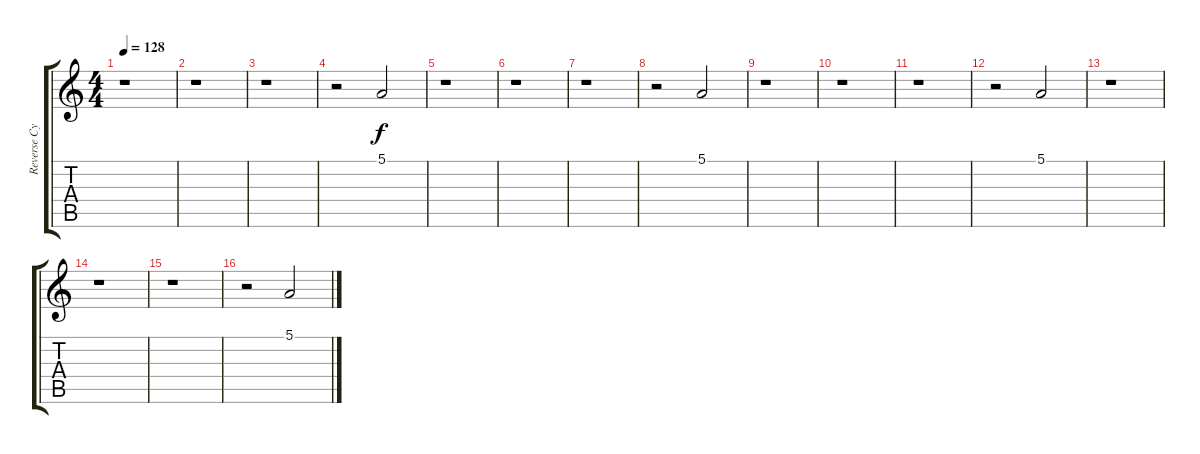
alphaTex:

\track ("Reverse Cymbal      " "Reverse Cy") {instrument reversecymbal}
\staff {score tabs}
\tuning (E4 B3 G3 D3 A2 E2) {hide}
\ts (4 4)
\tempo 128
\clef g2
\ks c
r.1{dy mf} |
r.1 |
r.1 |
r.2 5.1.2{dy f balance 16} |
r.1 |
r.1 |
r.1 |
r.2 5.1.2{balance 16} |
r.1 |
r.1 |
r.1 |
r.2 5.1.2{balance 16} |
r.1 |
r.1 |
r.1 |
r.2 5.1.2{balance 16}
